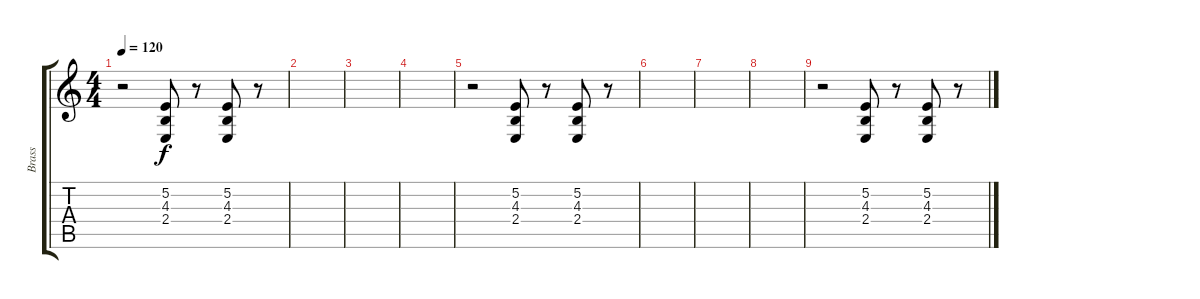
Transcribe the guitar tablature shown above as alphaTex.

\track ("Brass" "Brass") {instrument brasssection}
\staff {score tabs}
\tuning (E4 B3 G3 D3 A2 E2) {hide}
\ts (4 4)
\tempo 120
\clef g2
\ks c
r.2{dy mf} (5.2 4.3 2.4).8{dy f} r.8 (5.2 4.3 2.4).8 r.8 |
|
|
|
r.2 (5.2 4.3 2.4).8 r.8 (5.2 4.3 2.4).8 r.8 |
|
|
|
r.2 (5.2 4.3 2.4).8 r.8 (5.2 4.3 2.4).8 r.8
